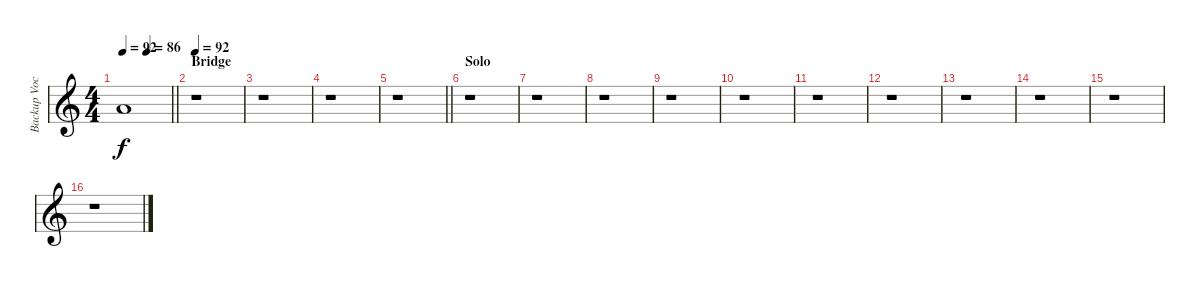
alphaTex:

\track ("Backup Vocals" "Backup Voc") {instrument lead6voice}
\staff {score}
\tuning (Db4 Ab3 E3 B2 Gb2 B1) {hide}
\ts (4 4)
\tempo 92
\tempo (86 0.5)
\clef g2
\barLineRight lightlight
\ks c
8.1{t}.1{dy f} |
\section ("" "Bridge")
\tempo 92
r.1 |
r.1 |
r.1 |
\barLineRight lightlight
r.1 |
\section ("" "Solo")
r.1 |
r.1 |
r.1 |
r.1 |
r.1 |
r.1 |
r.1 |
r.1 |
r.1 |
r.1 |
r.1
